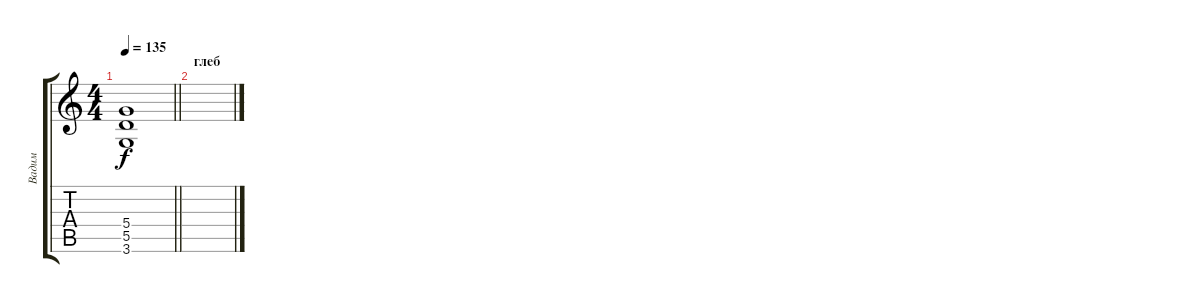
\track ("Вадим" "Вадим") {instrument distortionguitar}
\staff {score tabs}
\tuning (E4 B3 G3 D3 A2 E2) {hide}
\ts (4 4)
\tempo 135
\clef g2
\barLineRight lightlight
\ks c
(5.4 5.5 3.6).1{dy f} |
\section ("" "глеб")
